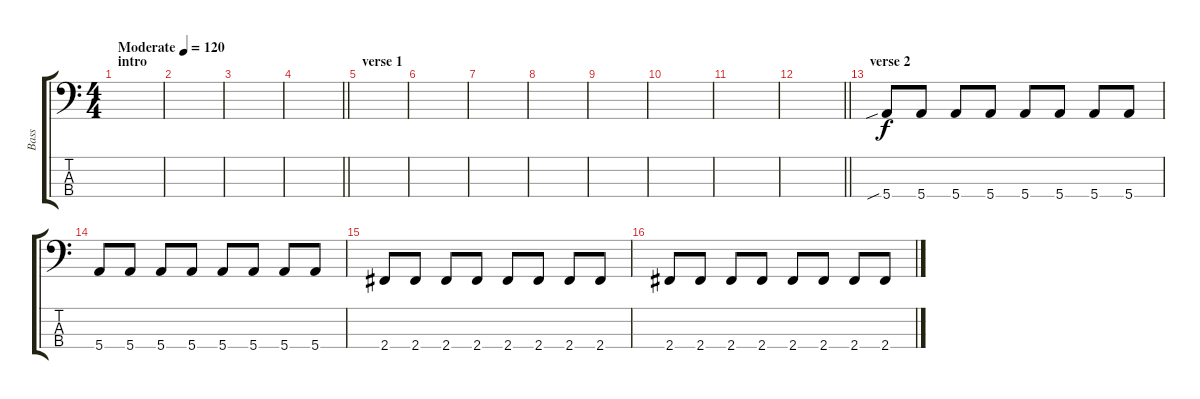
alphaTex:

\track ("Bass" "Bass") {instrument electricbassfinger}
\staff {score tabs}
\tuning (G2 D2 A1 E1) {hide}
\ts (4 4)
\section ("" "intro")
\tempo (120 "Moderate")
\clef f4
\ks c
|
|
|
\barLineRight lightlight
|
\section ("" "verse 1")
|
|
|
|
|
|
|
\barLineRight lightlight
|
\section ("" "verse 2")
5.4{sib}.8 5.4.8 5.4.8 5.4.8 5.4.8 5.4.8 5.4.8 5.4.8 |
5.4.8 5.4.8 5.4.8 5.4.8 5.4.8 5.4.8 5.4.8 5.4.8 |
2.4.8 2.4.8 2.4.8 2.4.8 2.4.8 2.4.8 2.4.8 2.4.8 |
2.4.8 2.4.8 2.4.8 2.4.8 2.4.8 2.4.8 2.4.8 2.4.8
